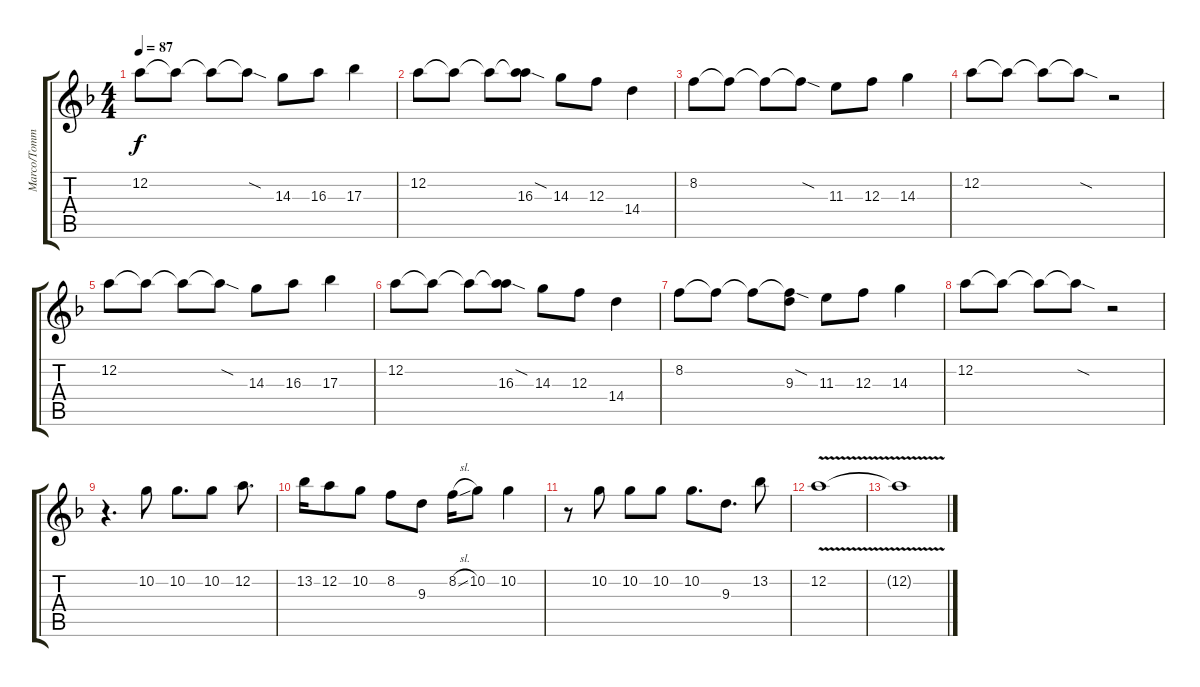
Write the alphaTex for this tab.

\track ("Marco/Tommi" "Marco/Tomm") {instrument acousticguitarsteel}
\staff {score tabs}
\tuning (D4 A3 F3 C3 G2 D2) {hide}
\ts (4 4)
\tempo 87
\clef g2
\ks dminor
12.2.8{dy f instrument overdrivenguitar} 12.2{t}.8 12.2{t}.8 12.2{sod t}.8 14.3.8 16.3.8 17.3.4 |
12.2.8 12.2{t}.8 12.2{t}.8 (12.2{sod t} 16.3).8 14.3.8 12.3.8 14.4.4 |
8.2.8 8.2{t}.8 8.2{t}.8 8.2{sod t}.8 11.3.8 12.3.8 14.3.4 |
12.2.8 12.2{t}.8 12.2{t}.8 12.2{sod t}.8 r.2 |
12.2.8 12.2{t}.8 12.2{t}.8 12.2{sod t}.8 14.3.8 16.3.8 17.3.4 |
12.2.8 12.2{t}.8 12.2{t}.8 (12.2{sod t} 16.3).8 14.3.8 12.3.8 14.4.4 |
8.2.8 8.2{t}.8 8.2{t}.8 (8.2{sod t} 9.3).8 11.3.8 12.3.8 14.3.4 |
12.2.8 12.2{t}.8 12.2{t}.8 12.2{sod t}.8 r.2 |
r.4{d} 10.2.8 10.2.8{d} 10.2.8 12.2.8{d} |
13.2.16 12.2.8 10.2.8 8.2.8 9.3.8 8.2{sl}.16 10.2.8 10.2.4 |
r.8 10.2.8 10.2.8 10.2.8 10.2.8{d} 9.3.8{d} 13.2.8 |
12.2{v}.1 |
12.2{t}.1
